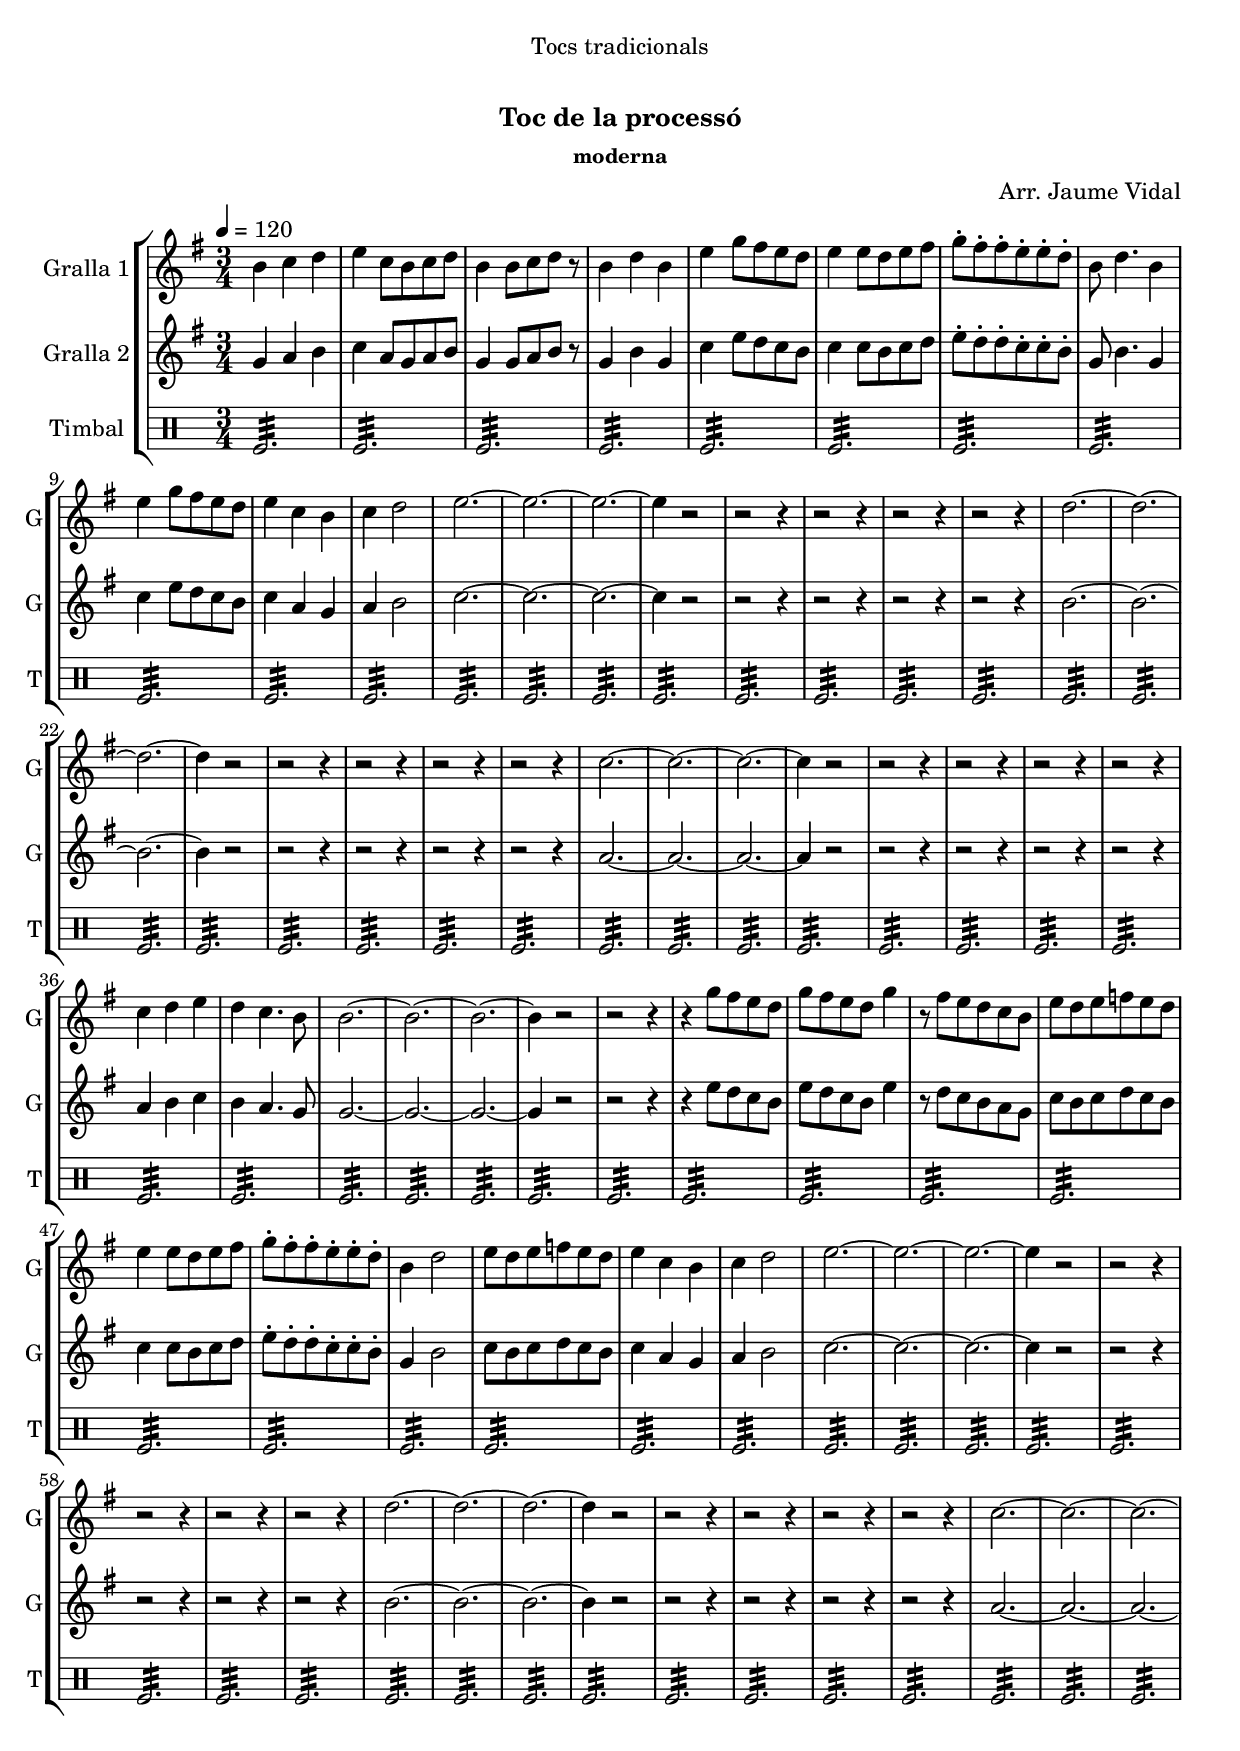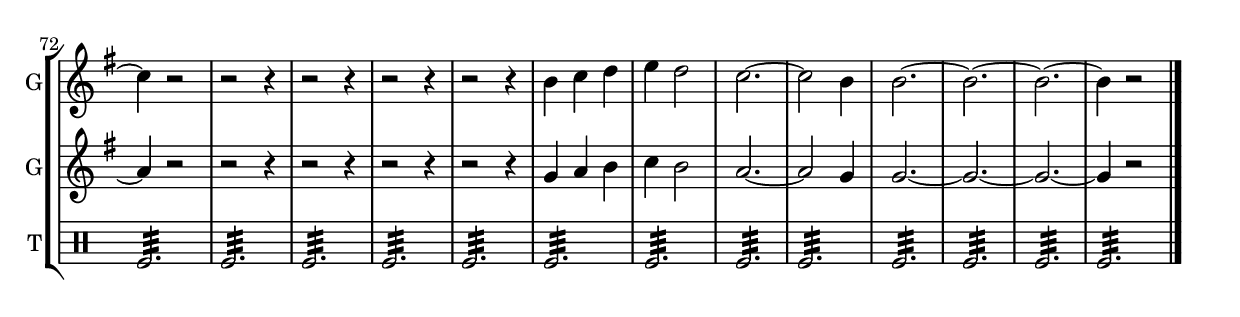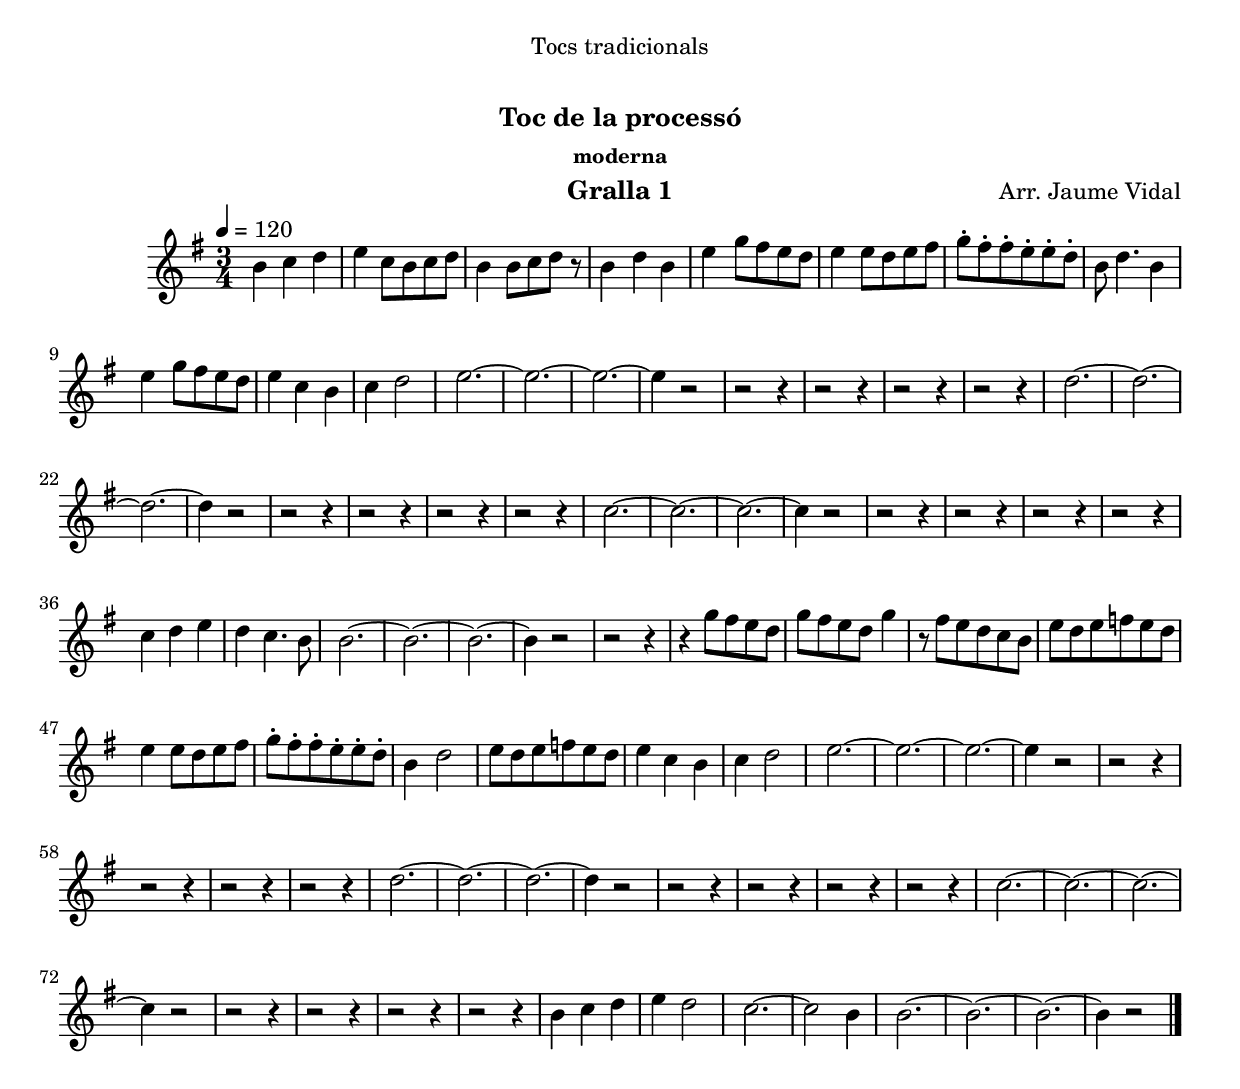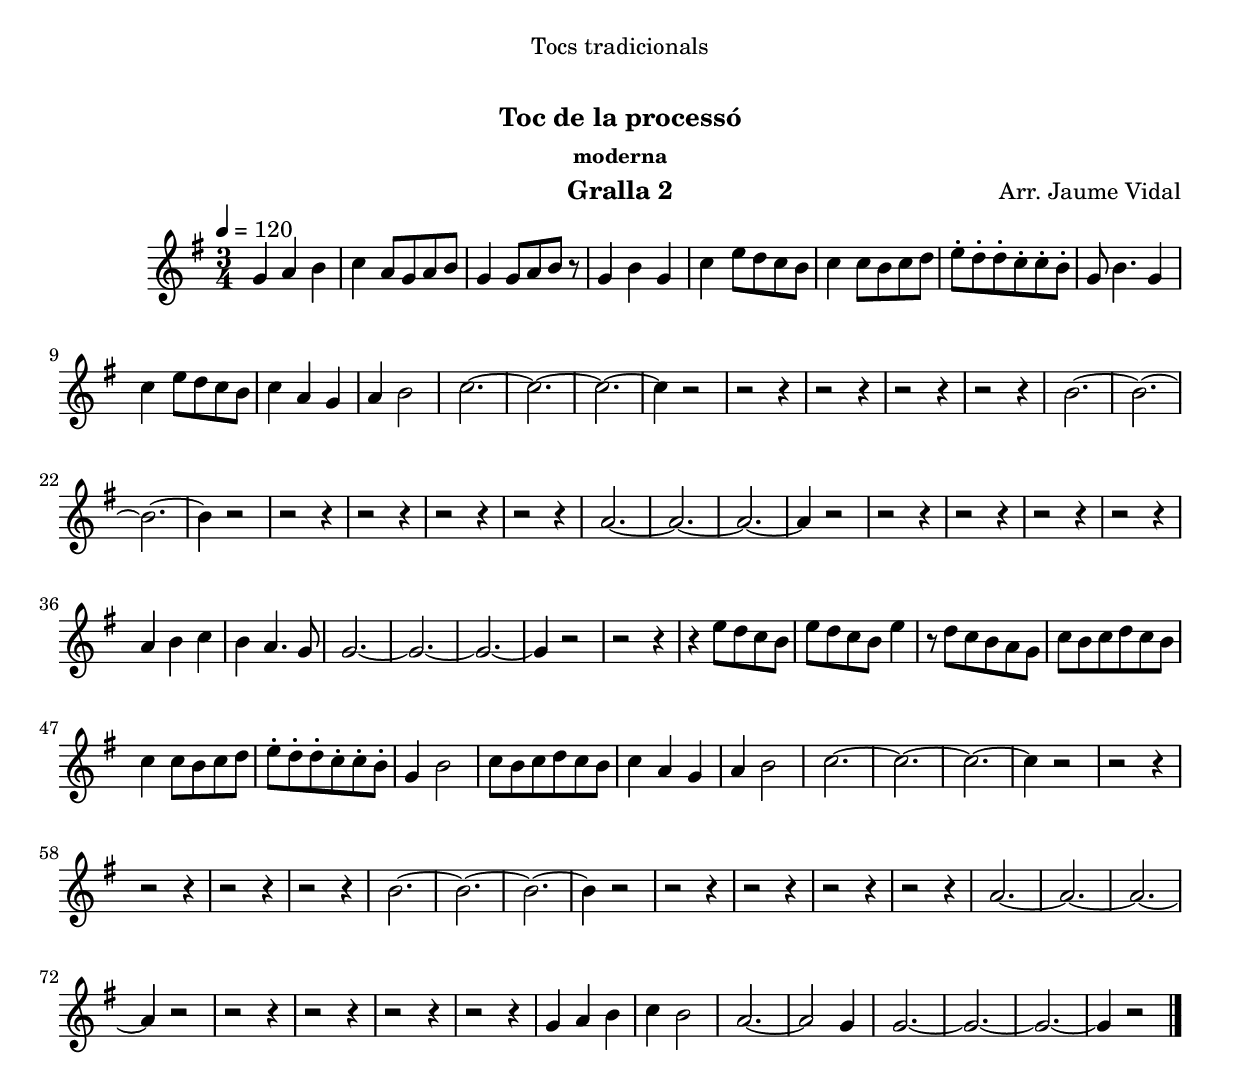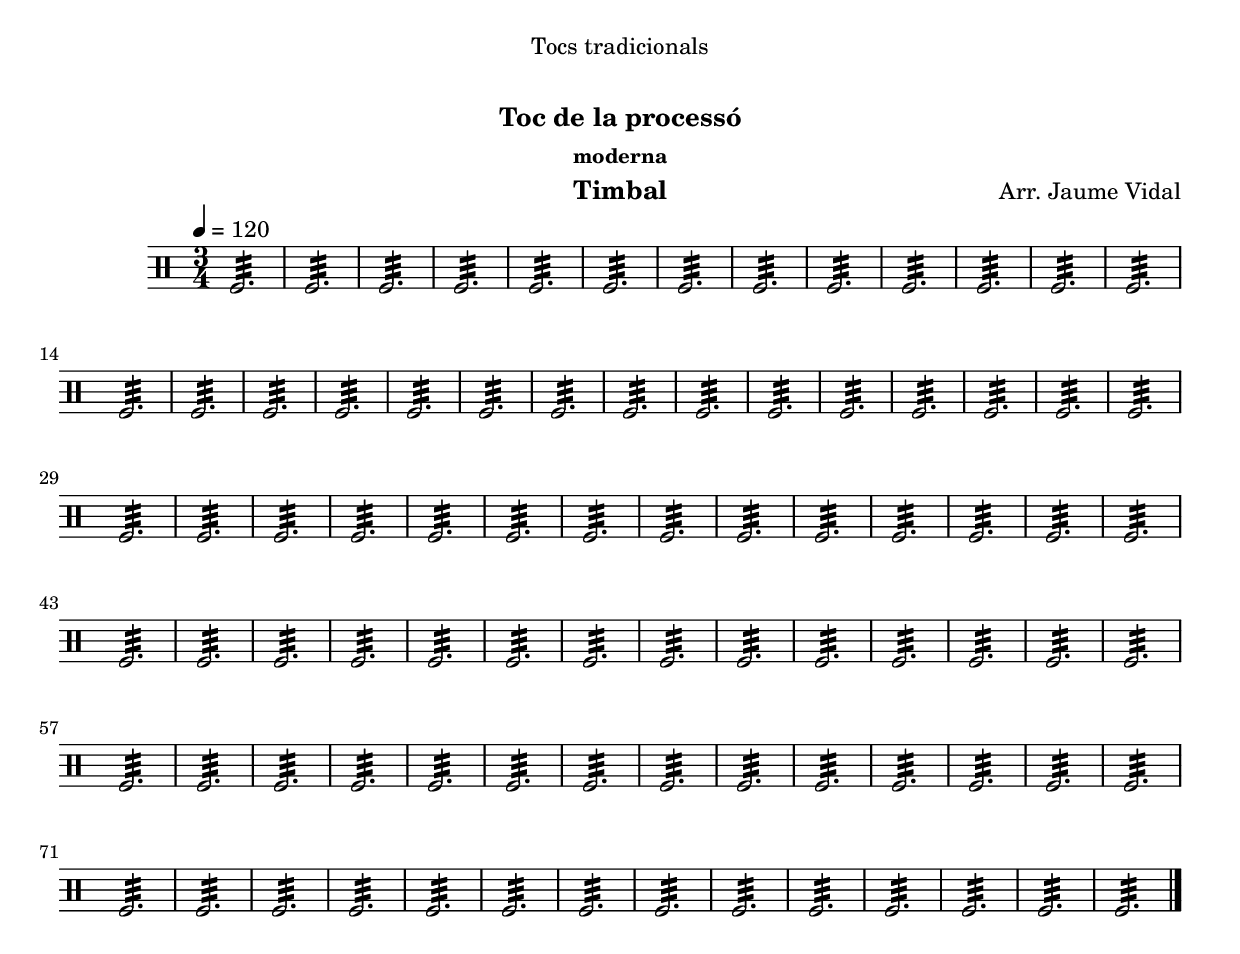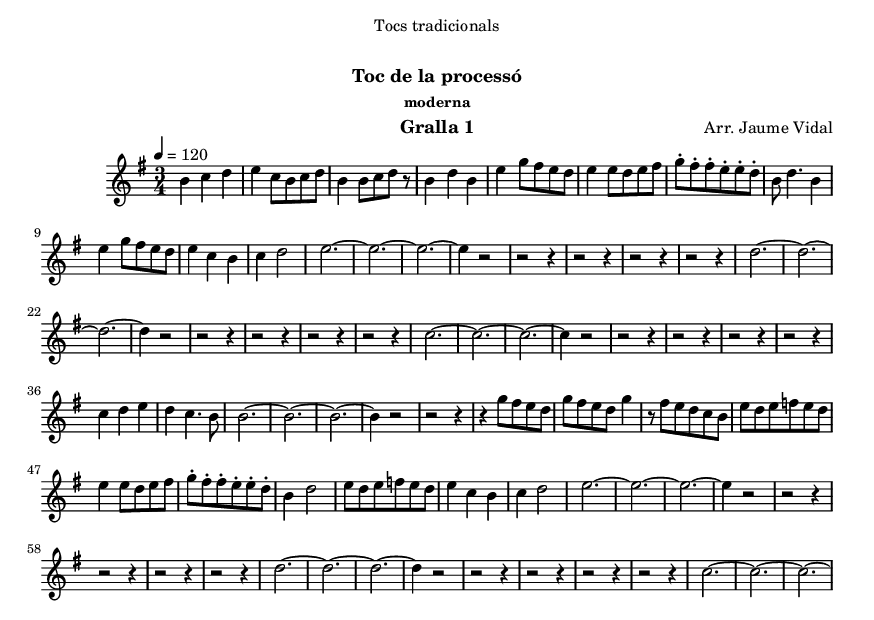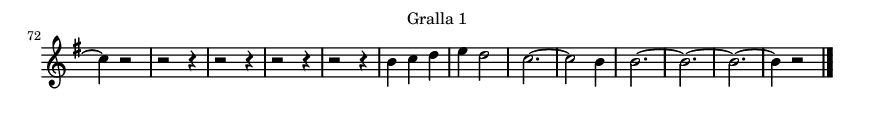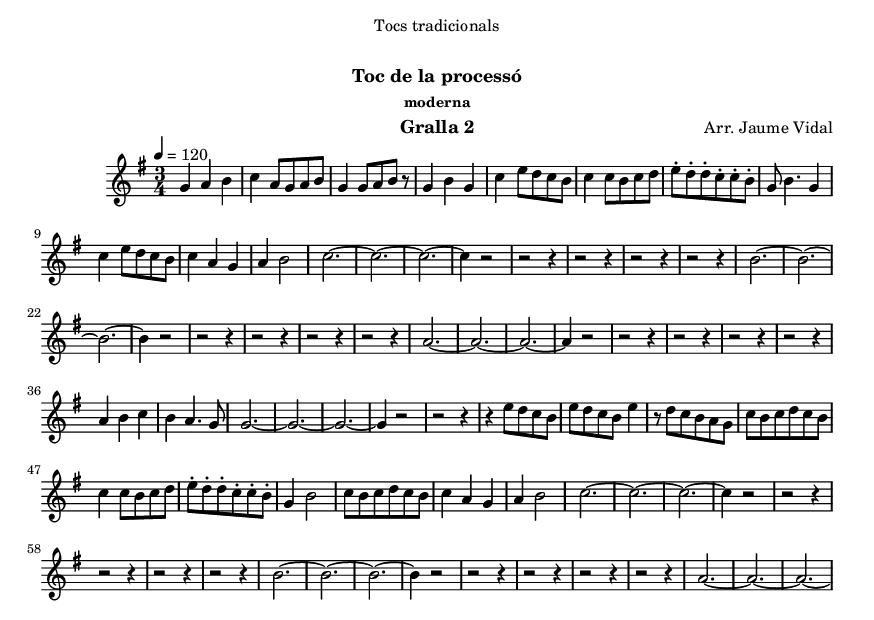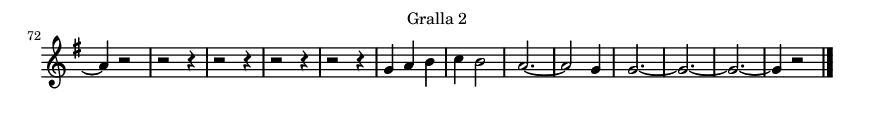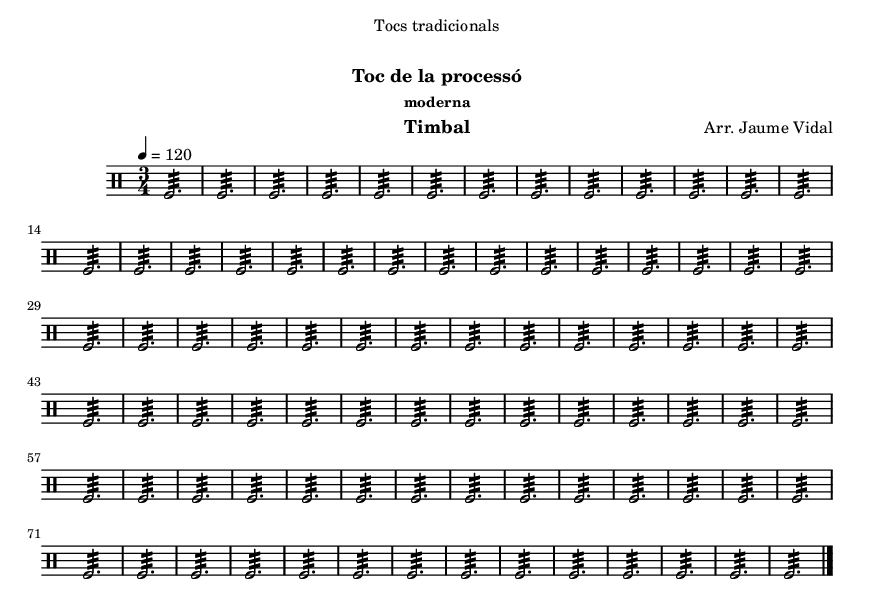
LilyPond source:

\version "2.16.0"

\header {
  dedication="Tocs tradicionals"
  title="  "
  subtitle="Toc de la processó"
  subsubtitle="moderna"
  poet=""
  meter=""
  piece=""
  composer="Arr. Jaume Vidal"
  arranger=""
  opus=""
  instrument=""
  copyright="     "
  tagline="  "
}

liniaroAa =
\relative b'
{
  \tempo 4=120
  \clef treble
  \key g \major
  \time 3/4
  b4 c d  |
  e4 c8 b c d  |
  b4 b8 c d r  |
  b4 d b  |
  %05
  e4 g8 fis e d  |
  e4 e8 d e fis  |
  g8-. fis-. fis-. e-. e-. d-.  |
  b8 d4. b4  |
  e4 g8 fis e d  |
  %10
  e4 c b  |
  c4 d2  |
  e2. ~  |
  e2. ~  |
  e2. ~  |
  %15
  e4 r2  |
  r2 r4  |
  r2 r4  |
  r2 r4  |
  r2 r4  |
  %20
  d2. ~  |
  d2. ~  |
  d2. ~  |
  d4 r2  |
  r2 r4  |
  %25
  r2 r4  |
  r2 r4  |
  r2 r4  |
  c2. ~  |
  c2. ~  |
  %30
  c2. ~  |
  c4 r2  |
  r2 r4  |
  r2 r4  |
  r2 r4  |
  %35
  r2 r4  |
  c4 d e  |
  d4 c4. b8  |
  b2. ~  |
  b2. ~  |
  %40
  b2. ~  |
  b4 r2  |
  r2 r4  |
  r4 g'8 fis e d  |
  g8 fis e d g4  |
  %45
  r8 fis e d c b  |
  e8 d e f e d  |
  e4 e8 d e fis  |
  g8-. fis-. fis-. e-. e-. d-.  |
  b4 d2  |
  %50
  e8 d e f e d  |
  e4 c b  |
  c4 d2  |
  e2. ~  |
  e2. ~  |
  %55
  e2. ~  |
  e4 r2  |
  r2 r4  |
  r2 r4  |
  r2 r4  |
  %60
  r2 r4  |
  d2. ~  |
  d2. ~  |
  d2. ~  |
  d4 r2  |
  %65
  r2 r4  |
  r2 r4  |
  r2 r4  |
  r2 r4  |
  c2. ~  |
  %70
  c2. ~  |
  c2. ~  |
  c4 r2  |
  r2 r4  |
  r2 r4  |
  %75
  r2 r4  |
  r2 r4  |
  b4 c d  |
  e4 d2  |
  c2. ~  |
  %80
  c2 b4  |
  b2. ~  |
  b2. ~  |
  b2. ~  |
  b4 r2  \bar "|."
}

liniaroAb =
\relative g'
{
  \tempo 4=120
  \clef treble
  \key g \major
  \time 3/4
  g4 a b  |
  c4 a8 g a b  |
  g4 g8 a b r  |
  g4 b g  |
  %05
  c4 e8 d c b  |
  c4 c8 b c d  |
  e8-. d-. d-. c-. c-. b-.  |
  g8 b4. g4  |
  c4 e8 d c b  |
  %10
  c4 a g  |
  a4 b2  |
  c2. ~  |
  c2. ~  |
  c2. ~  |
  %15
  c4 r2  |
  r2 r4  |
  r2 r4  |
  r2 r4  |
  r2 r4  |
  %20
  b2. ~  |
  b2. ~  |
  b2. ~  |
  b4 r2  |
  r2 r4  |
  %25
  r2 r4  |
  r2 r4  |
  r2 r4  |
  a2. ~  |
  a2. ~  |
  %30
  a2. ~  |
  a4 r2  |
  r2 r4  |
  r2 r4  |
  r2 r4  |
  %35
  r2 r4  |
  a4 b c  |
  b4 a4. g8  |
  g2. ~  |
  g2. ~  |
  %40
  g2. ~  |
  g4 r2  |
  r2 r4  |
  r4 e'8 d c b  |
  e8 d c b e4  |
  %45
  r8 d c b a g  |
  c8 b c d c b  |
  c4 c8 b c d  |
  e8-. d-. d-. c-. c-. b-.  |
  g4 b2  |
  %50
  c8 b c d c b  |
  c4 a g  |
  a4 b2  |
  c2. ~  |
  c2. ~  |
  %55
  c2. ~  |
  c4 r2  |
  r2 r4  |
  r2 r4  |
  r2 r4  |
  %60
  r2 r4  |
  b2. ~  |
  b2. ~  |
  b2. ~  |
  b4 r2  |
  %65
  r2 r4  |
  r2 r4  |
  r2 r4  |
  r2 r4  |
  a2. ~  |
  %70
  a2. ~  |
  a2. ~  |
  a4 r2  |
  r2 r4  |
  r2 r4  |
  %75
  r2 r4  |
  r2 r4  |
  g4 a b  |
  c4 b2  |
  a2. ~  |
  %80
  a2 g4  |
  g2. ~  |
  g2. ~  |
  g2. ~  |
  g4 r2  \bar "|."
}

liniaroAc =
\drummode
{
  \tempo 4=120
  \time 3/4
  tomfl2.:32  |
  tomfl2.:32  |
  tomfl2.:32  |
  tomfl2.:32  |
  %05
  tomfl2.:32  |
  tomfl2.:32  |
  tomfl2.:32  |
  tomfl2.:32  |
  tomfl2.:32  |
  %10
  tomfl2.:32  |
  tomfl2.:32  |
  tomfl2.:32  |
  tomfl2.:32  |
  tomfl2.:32  |
  %15
  tomfl2.:32  |
  tomfl2.:32  |
  tomfl2.:32  |
  tomfl2.:32  |
  tomfl2.:32  |
  %20
  tomfl2.:32  |
  tomfl2.:32  |
  tomfl2.:32  |
  tomfl2.:32  |
  tomfl2.:32  |
  %25
  tomfl2.:32  |
  tomfl2.:32  |
  tomfl2.:32  |
  tomfl2.:32  |
  tomfl2.:32  |
  %30
  tomfl2.:32  |
  tomfl2.:32  |
  tomfl2.:32  |
  tomfl2.:32  |
  tomfl2.:32  |
  %35
  tomfl2.:32  |
  tomfl2.:32  |
  tomfl2.:32  |
  tomfl2.:32  |
  tomfl2.:32  |
  %40
  tomfl2.:32  |
  tomfl2.:32  |
  tomfl2.:32  |
  tomfl2.:32  |
  tomfl2.:32  |
  %45
  tomfl2.:32  |
  tomfl2.:32  |
  tomfl2.:32  |
  tomfl2.:32  |
  tomfl2.:32  |
  %50
  tomfl2.:32  |
  tomfl2.:32  |
  tomfl2.:32  |
  tomfl2.:32  |
  tomfl2.:32  |
  %55
  tomfl2.:32  |
  tomfl2.:32  |
  tomfl2.:32  |
  tomfl2.:32  |
  tomfl2.:32  |
  %60
  tomfl2.:32  |
  tomfl2.:32  |
  tomfl2.:32  |
  tomfl2.:32  |
  tomfl2.:32  |
  %65
  tomfl2.:32  |
  tomfl2.:32  |
  tomfl2.:32  |
  tomfl2.:32  |
  tomfl2.:32  |
  %70
  tomfl2.:32  |
  tomfl2.:32  |
  tomfl2.:32  |
  tomfl2.:32  |
  tomfl2.:32  |
  %75
  tomfl2.:32  |
  tomfl2.:32  |
  tomfl2.:32  |
  tomfl2.:32  |
  tomfl2.:32  |
  %80
  tomfl2.:32  |
  tomfl2.:32  |
  tomfl2.:32  |
  tomfl2.:32  |
  tomfl2.:32  \bar "|."
}

\book {

\paper {
  print-page-number = false
}

\bookpart {
  \score {
    \new StaffGroup {
      \override Score.RehearsalMark #'self-alignment-X = #LEFT
      <<
        \new Staff \with {instrumentName = #"Gralla 1" shortInstrumentName = #"G"} \liniaroAa
        \new Staff \with {instrumentName = #"Gralla 2" shortInstrumentName = #"G"} \liniaroAb
        \new DrumStaff \with {instrumentName = #"Timbal" shortInstrumentName = #"T"} \liniaroAc
      >>
    }
    \layout {}
  }\score { \unfoldRepeats
    \new StaffGroup {
      \override Score.RehearsalMark #'self-alignment-X = #LEFT
      <<
        \new Staff \with {instrumentName = #"Gralla 1" shortInstrumentName = #"G"} \liniaroAa
        \new Staff \with {instrumentName = #"Gralla 2" shortInstrumentName = #"G"} \liniaroAb
        \new DrumStaff \with {instrumentName = #"Timbal" shortInstrumentName = #"T"} \liniaroAc
      >>
    }
    \midi {}
  }
}

\bookpart {
  \header {instrument="Gralla 1"}
  \score {
    \new StaffGroup {
      \override Score.RehearsalMark #'self-alignment-X = #LEFT
      <<
        \new Staff \liniaroAa
      >>
    }
    \layout {}
  }\score { \unfoldRepeats
    \new StaffGroup {
      \override Score.RehearsalMark #'self-alignment-X = #LEFT
      <<
        \new Staff \liniaroAa
      >>
    }
    \midi {}
  }
}

\bookpart {
  \header {instrument="Gralla 2"}
  \score {
    \new StaffGroup {
      \override Score.RehearsalMark #'self-alignment-X = #LEFT
      <<
        \new Staff \liniaroAb
      >>
    }
    \layout {}
  }\score { \unfoldRepeats
    \new StaffGroup {
      \override Score.RehearsalMark #'self-alignment-X = #LEFT
      <<
        \new Staff \liniaroAb
      >>
    }
    \midi {}
  }
}

\bookpart {
  \header {instrument="Timbal"}
  \score {
    \new StaffGroup {
      \override Score.RehearsalMark #'self-alignment-X = #LEFT
      <<
        \new DrumStaff \liniaroAc
      >>
    }
    \layout {}
  }\score { \unfoldRepeats
    \new StaffGroup {
      \override Score.RehearsalMark #'self-alignment-X = #LEFT
      <<
        \new DrumStaff \liniaroAc
      >>
    }
    \midi {}
  }
}

}

\book {

\paper {
  print-page-number = false
  #(set-paper-size "a6landscape")
  #(layout-set-staff-size 14)
}

\bookpart {
  \header {instrument="Gralla 1"}
  \score {
    \new StaffGroup {
      \override Score.RehearsalMark #'self-alignment-X = #LEFT
      <<
        \new Staff \liniaroAa
      >>
    }
    \layout {}
  }
}

\bookpart {
  \header {instrument="Gralla 2"}
  \score {
    \new StaffGroup {
      \override Score.RehearsalMark #'self-alignment-X = #LEFT
      <<
        \new Staff \liniaroAb
      >>
    }
    \layout {}
  }
}

\bookpart {
  \header {instrument="Timbal"}
  \score {
    \new StaffGroup {
      \override Score.RehearsalMark #'self-alignment-X = #LEFT
      <<
        \new DrumStaff \liniaroAc
      >>
    }
    \layout {}
  }
}

}

